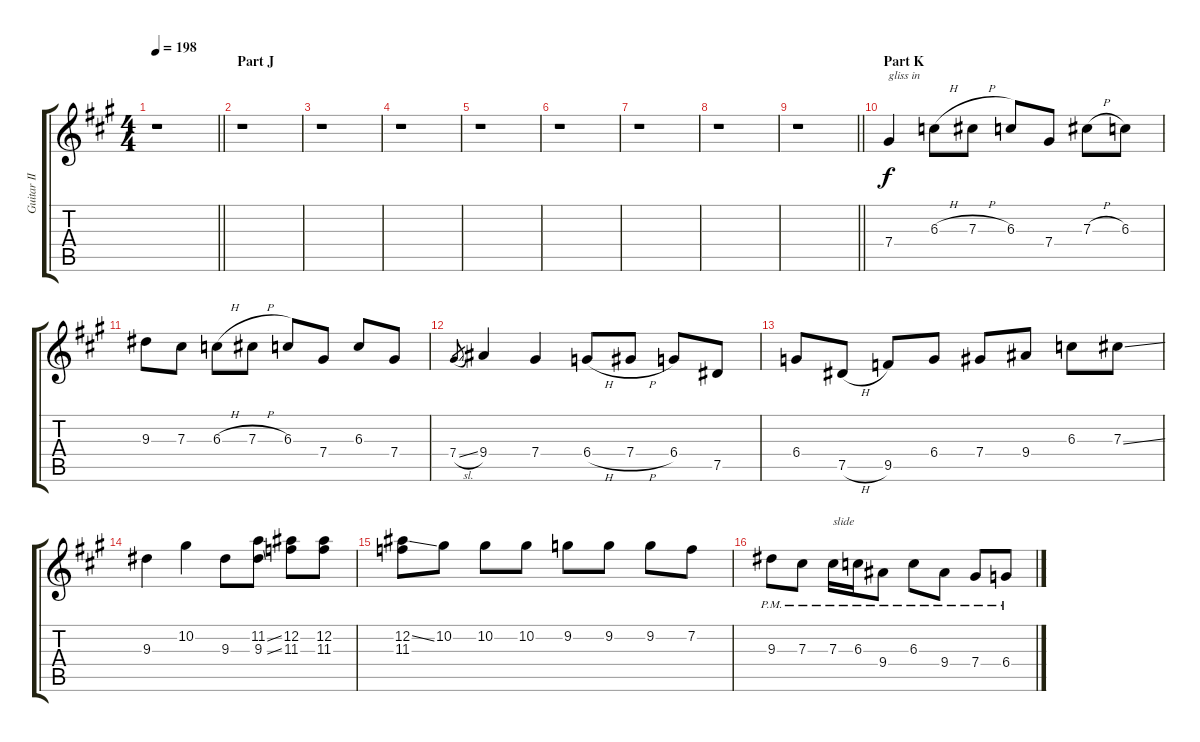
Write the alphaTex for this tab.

\track ("Guitar II" "Guitar II") {instrument distortionguitar}
\staff {score tabs}
\tuning (Eb4 Bb3 Gb3 Db3 Ab2 Eb2) {hide}
\ts (4 4)
\tempo 198
\clef g2
\barLineRight lightlight
\ks a
r.1{dy f} |
\section ("" "Part J")
r.1 |
r.1 |
r.1 |
r.1 |
r.1 |
r.1 |
r.1 |
\barLineRight lightlight
r.1 |
\section ("" "Part K")
7.4.4{txt "gliss in"} 6.3{h}.8 7.3{h}.8 6.3.8 7.4.8 7.3{h}.8 6.3.8 |
9.3.8 7.3.8 6.3{h}.8 7.3{h}.8 6.3.8 7.4.8 6.3.8 7.4.8 |
7.4{sl}.8{gr} 9.4.4 7.4.4 6.4{h}.8 7.4{h}.8 6.4.8 7.5.8 |
6.4.8 7.5{h}.8 9.5.8 6.4.8 7.4.8 9.4.8 6.3.8 7.3{ss}.8 |
9.3.4 10.2.4 9.3.8 (11.2{ss} 9.3{ss}).8 (12.2 11.3).8 (12.2 11.3).8 |
(12.2{ss} 11.3).8 10.2.8 10.2.8 10.2.8 9.2.8 9.2.8 9.2.8 7.2.8 |
9.3{pm}.8 7.3{pm}.8 7.3{pm}.16{txt "slide"} 6.3{pm}.16 9.4{pm}.8 6.3{pm}.8 9.4{pm}.8 7.4{pm}.8 6.4{pm}.8
